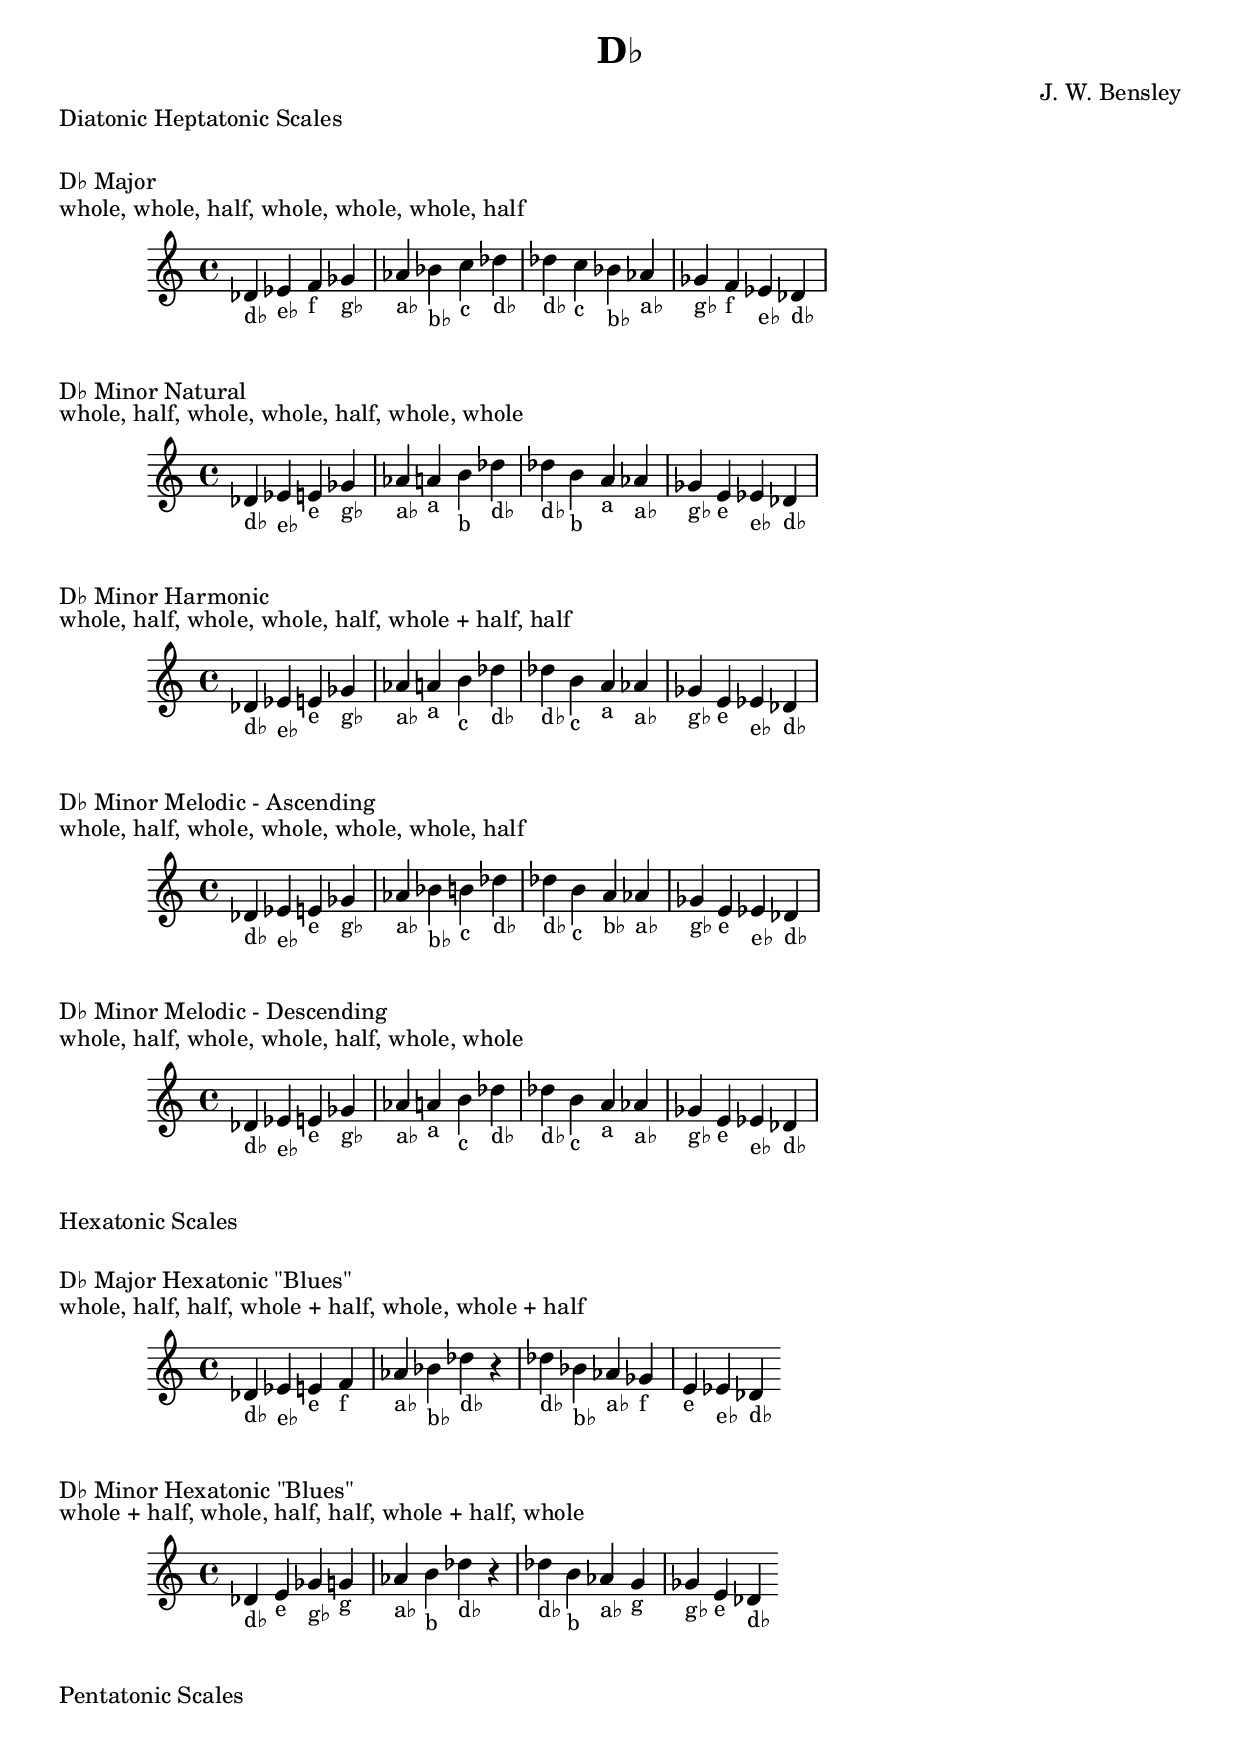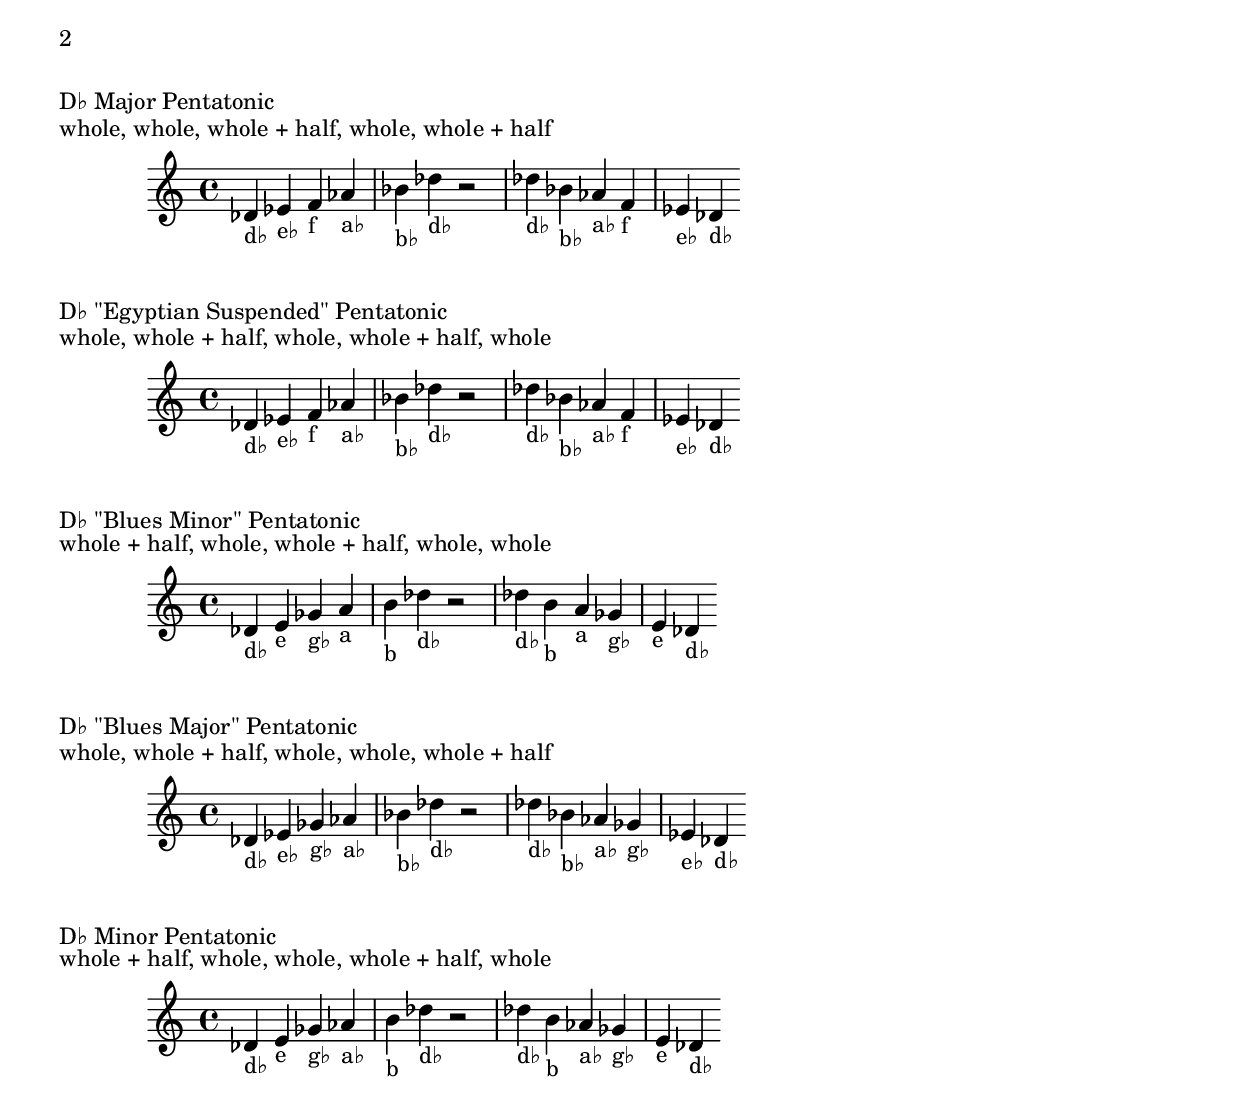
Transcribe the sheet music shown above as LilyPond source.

\version "2.18.2"
\language "english"

\header {
  title = "D♭"
  composer = "J. W. Bensley"
}\markup { "Diatonic Heptatonic Scales" }
\markup { \vspace #1 }

\markup { "D♭ Major" }
\markup { "whole, whole, half, whole, whole, whole, half" }
\score {
  \new PianoStaff {
    \clef "treble"
    \relative dflat' {
        dflat4-"d♭"
        eflat-"e♭"
        f-"f"
        gflat-"g♭"
        aflat-"a♭"
        bflat-"b♭"
        c-"c"
        dflat-"d♭" |
        dflat-"d♭"
        c-"c"
        bflat-"b♭"
        aflat-"a♭"
        gflat-"g♭"
        f-"f"
        eflat-"e♭"
        dflat4-"d♭"
    }
  }
}

\markup { "D♭ Minor Natural" }
\markup { "whole, half, whole, whole, half, whole, whole" }
\score {
  \new PianoStaff {
    \clef "treble"
    \relative dflat' {
        dflat4-"d♭"
        eflat-"e♭"
        e-"e"
        gflat-"g♭"
        aflat-"a♭"
        a-"a"
        b-"b"
        dflat-"d♭" |
        dflat-"d♭"
        b-"b"
        a-"a"
        aflat-"a♭"
        gflat-"g♭"
        e-"e"
        eflat-"e♭"
        dflat4-"d♭"
    }
  }
}


\markup { "D♭ Minor Harmonic" }
\markup { "whole, half, whole, whole, half, whole + half, half" }
\score {
  \new PianoStaff {
    \clef "treble"
    \relative dflat' {
        dflat4-"d♭"
        eflat-"e♭"
        e-"e"
        gflat-"g♭"
        aflat-"a♭"
        a-"a"
        b-"c"
        dflat-"d♭" |
        dflat-"d♭"
        b-"c"
        a-"a"
        aflat-"a♭"
        gflat-"g♭"
        e-"e"
        eflat-"e♭"
        dflat4-"d♭"
    }
  }
}

\markup { "D♭ Minor Melodic - Ascending" }
\markup { "whole, half, whole, whole, whole, whole, half" }
\score {
  \new PianoStaff {
    \clef "treble"
    \relative dflat' {
        dflat4-"d♭"
        eflat-"e♭"
        e-"e"
        gflat-"g♭"
        aflat-"a♭"
        bflat-"b♭"
        b-"c"
        dflat-"d♭" |
        dflat-"d♭"
        b-"c"
        a-"b♭"
        aflat-"a♭"
        gflat-"g♭"
        e-"e"
        eflat-"e♭"
        dflat4-"d♭"
    }
  }
}

\markup { "D♭ Minor Melodic - Descending" }
\markup { "whole, half, whole, whole, half, whole, whole" }
\score {
  \new PianoStaff {
    \clef "treble"
    \relative dflat' {
        dflat4-"d♭"
        eflat-"e♭"
        e-"e"
        gflat-"g♭"
        aflat-"a♭"
        a-"a"
        b-"c"
        dflat-"d♭" |
        dflat-"d♭"
        b-"c"
        a-"a"
        aflat-"a♭"
        gflat-"g♭"
        e-"e"
        eflat-"e♭"
        dflat4-"d♭"
    }
  }
}

\markup { "Hexatonic Scales" }
\markup { \vspace #1 }

\markup { "D♭ Major Hexatonic \"Blues\"" }
\markup { "whole, half, half, whole + half, whole, whole + half" }
\score {
  \new PianoStaff {
    \clef "treble"
    \relative dflat' {
        dflat4-"d♭"
        eflat-"e♭"
        e-"e"
        f-"f"
        aflat-"a♭"
        bflat-"b♭"
        dflat-"d♭"
        r4
        dflat4-"d♭"
        bflat-"b♭"
        aflat-"a♭"
        gflat-"f"
        e-"e"
        eflat-"e♭"
        dflat-"d♭"
    }
  }
}

\markup { "D♭ Minor Hexatonic \"Blues\"" }
\markup { "whole + half, whole, half, half, whole + half, whole" }
\score {
  \new PianoStaff {
    \time 4/4
    \clef "treble"
    \relative dflat' {
        dflat4-"d♭"
        e-"e"
        gflat-"g♭"
        g-"g"
        aflat-"a♭"
        b-"b"
        dflat-"d♭"
        r4
        dflat4-"d♭"
        b-"b"
        aflat-"a♭"
        g-"g"
        gflat-"g♭"
        e-"e"
        dflat-"d♭"
    }
  }
}

\markup { "Pentatonic Scales" }
\markup { \vspace #1 }

\markup { "D♭ Major Pentatonic" }
\markup { "whole, whole, whole + half, whole, whole + half" }
\score {
  \new PianoStaff {
    \clef "treble"
    \relative dflat' {
        dflat4-"d♭"
        eflat-"e♭"
        f-"f"
        aflat-"a♭"
        bflat-"b♭"
        dflat-"d♭"
        r2 |
        dflat4-"d♭"
        bflat-"b♭"
        aflat-"a♭"
        f-"f"
        eflat-"e♭"
        dflat-"d♭"
    }
  }
}

\markup { "D♭ \"Egyptian Suspended\" Pentatonic" }
\markup { "whole, whole + half, whole, whole + half, whole" }
\score {
  \new PianoStaff {
    \clef "treble"
    \relative dflat' {
        dflat4-"d♭"
        eflat-"e♭"
        f-"f"
        aflat-"a♭"
        bflat-"b♭"
        dflat-"d♭"
        r2 |
        dflat4-"d♭"
        bflat-"b♭"
        aflat-"a♭"
        f-"f"
        eflat-"e♭"
        dflat-"d♭"
    }
  }
}

\markup { "D♭ \"Blues Minor\" Pentatonic" }
\markup { "whole + half, whole, whole + half, whole, whole" }
\score {
  \new PianoStaff {
    \clef "treble"
    \relative dflat' {
        dflat4-"d♭"
        e-"e"
        gflat-"g♭"
        a-"a"
        b-"b"
        dflat-"d♭"
        r2 |
        dflat4-"d♭"
        b-"b"
        a-"a"
        gflat-"g♭"
        e-"e"
        dflat-"d♭"
    }
  }
}

\markup { "D♭ \"Blues Major\" Pentatonic" }
\markup { "whole, whole + half, whole, whole, whole + half" }
\score {
  \new PianoStaff {
    \clef "treble"
    \relative dflat' {
        dflat4-"d♭"
        eflat-"e♭"
        gflat-"g♭"
        aflat-"a♭"
        bflat-"b♭"
        dflat-"d♭"
        r2 |
        dflat4-"d♭"
        bflat-"b♭"
        aflat-"a♭"
        gflat-"g♭"
        eflat-"e♭"
        dflat-"d♭"
    }
  }
}

\markup { "D♭ Minor Pentatonic" }
\markup { "whole + half, whole, whole, whole + half, whole" }
\score {
  \new PianoStaff {
    \clef "treble"
    \relative dflat' {
        dflat4-"d♭"
        e-"e"
        gflat-"g♭"
        aflat-"a♭"
        b-"b"
        dflat-"d♭"
        r2 |
        dflat4-"d♭"
        b-"b"
        aflat-"a♭"
        gflat-"g♭"
        e-"e"
        dflat-"d♭"
    }
  }
}
